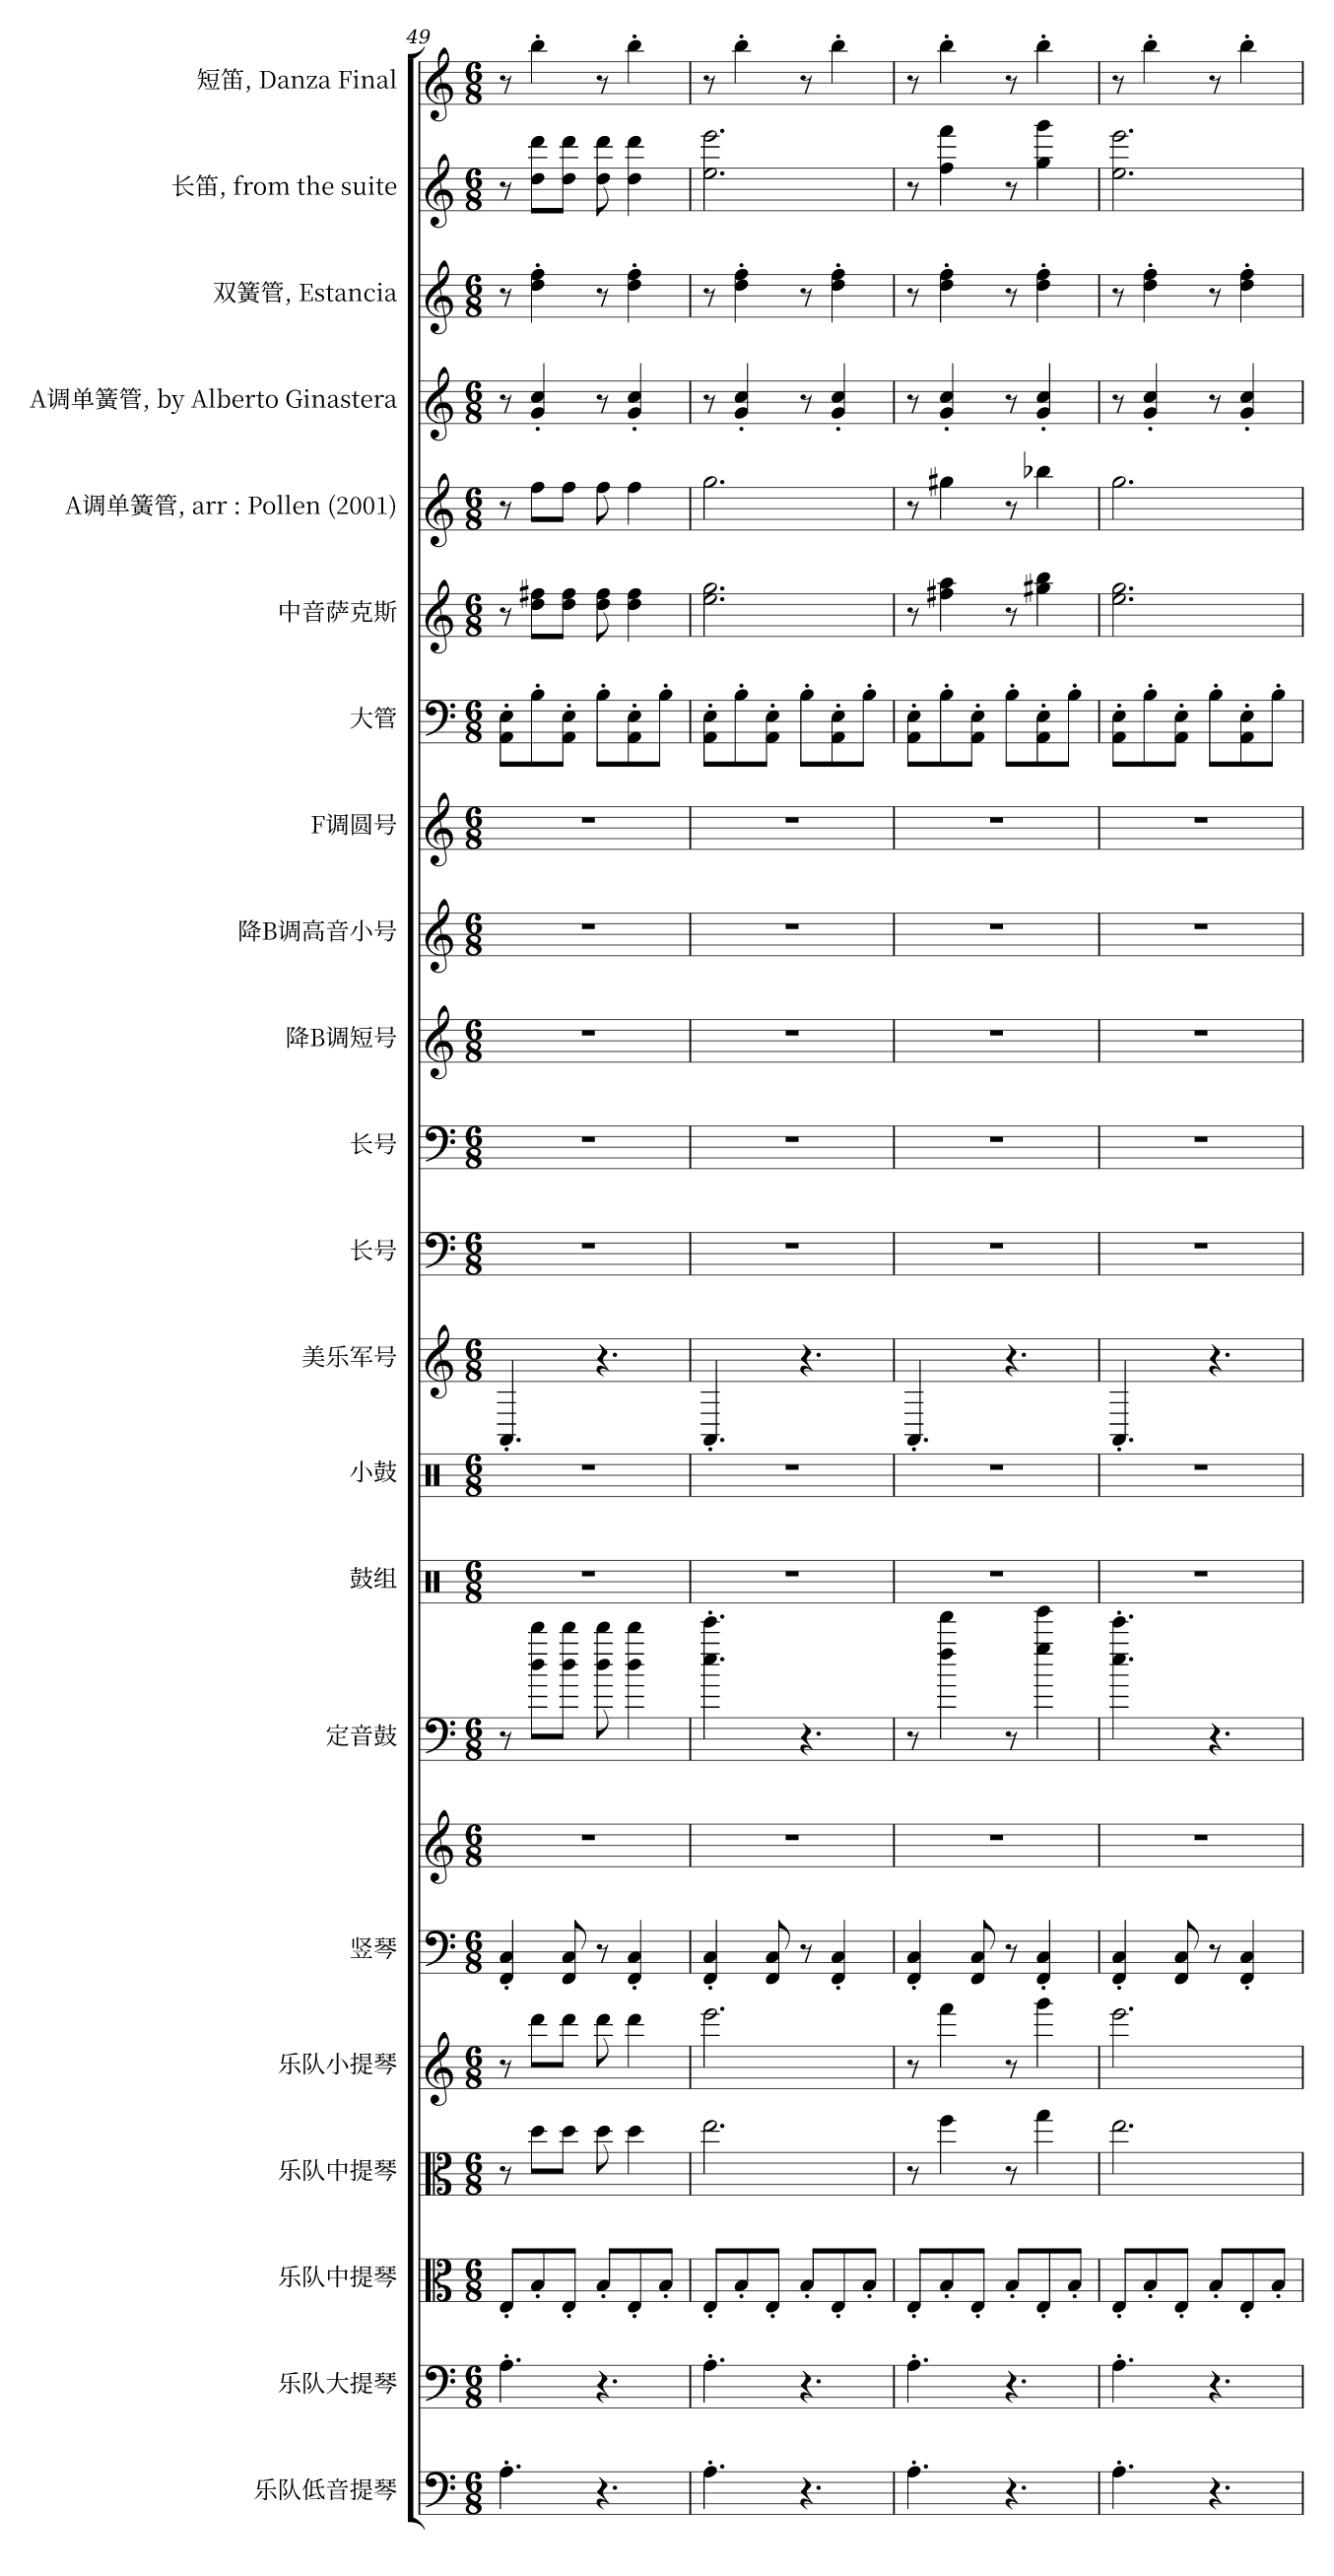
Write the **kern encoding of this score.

**kern	**kern	**kern	**kern	**kern	**kern	**kern	**kern	**kern	**kern	**kern	**kern	**kern	**kern	**kern	**kern	**kern	**kern	**kern	**kern	**kern	**kern	**kern
*part22	*part21	*part20	*part19	*part18	*part17	*part17	*part16	*part15	*part14	*part13	*part12	*part11	*part10	*part9	*part8	*part7	*part6	*part5	*part4	*part3	*part2	*part1
*staff23	*staff22	*staff21	*staff20	*staff19	*staff18	*staff17	*staff16	*staff15	*staff14	*staff13	*staff12	*staff11	*staff10	*staff9	*staff8	*staff7	*staff6	*staff5	*staff4	*staff3	*staff2	*staff1
*I"乐队低音提琴	*I"乐队大提琴	*I"乐队中提琴	*I"乐队中提琴	*I"乐队小提琴	*I"竖琴	*	*I"定音鼓	*I"鼓组	*I"小鼓	*I"美乐军号	*I"长号	*I"长号	*I"降B调短号	*I"降B调高音小号	*I"F调圆号	*I"大管	*I"中音萨克斯	*I"A调单簧管, arr : Pollen (2001)	*I"A调单簧管, by Alberto Ginastera	*I"双簧管, Estancia	*I"长笛, from the suite	*I"短笛, Danza Final
!!LO:PB:g=z
*clefF4	*clefF4	*clefC3	*clefC3	*clefG2	*clefF4	*clefG2	*clefF4	*clefX	*clefX	*clefG2	*clefF4	*clefF4	*clefG2	*clefG2	*clefG2	*clefF4	*clefG2	*clefG2	*clefG2	*clefG2	*clefG2	*clefG2
*ITrd7c12	*	*	*	*	*	*	*	*	*	*	*	*	*ITrd1c2	*ITrd-6c-10	*ITrd4c7	*	*ITrd5c9	*ITrd2c3	*ITrd2c3	*	*	*ITrd-7c-12
*k[]	*k[]	*k[]	*k[]	*k[]	*k[]	*k[]	*k[]	*k[]	*k[]	*k[]	*k[]	*k[]	*k[b-e-]	*k[b-e-]	*k[b-]	*k[]	*k[b-e-a-]	*k[f#c#g#]	*k[f#c#g#]	*k[]	*k[]	*k[]
*M6/8	*M6/8	*M6/8	*M6/8	*M6/8	*M6/8	*M6/8	*M6/8	*M6/8	*M6/8	*M6/8	*M6/8	*M6/8	*M6/8	*M6/8	*M6/8	*M6/8	*M6/8	*M6/8	*M6/8	*M6/8	*M6/8	*M6/8
=49	=49	=49	=49	=49	=49	=49	=49	=49	=49	=49	=49	=49	=49	=49	=49	=49	=49	=49	=49	=49	=49	=49
4.AA'\	4.A'\	8E'/L	8r	8r	4FF/' 4C/'	2.r	8r	2.r	2.r	4.AA'/	2.r	2.r	2.r	2.r	2.r	8AA\' 8E\'L	8r	8r	8r	8r	8r	8r
.	.	8B'/	8dd\L	8ddd\L	.	.	8dd\ 8ddd\L	.	.	.	.	.	.	.	.	8B'\	8f\ 8an\L	8dd\L	4e/' 4a/'	4dd\' 4ff\'	8dd\ 8ddd\L	4bbb'\
.	.	8E'/J	8dd\J	8ddd\J	8FF/ 8C/	.	8dd\ 8ddd\J	.	.	.	.	.	.	.	.	8AA\' 8E\'J	8f\ 8a\J	8dd\J	.	.	8dd\ 8ddd\J	.
4.r	4.r	8B'/L	8dd\	8ddd\	8r	.	8dd\ 8ddd\	.	.	4.r	.	.	.	.	.	8B'\L	8f\ 8a\	8dd\	8r	8r	8dd\ 8ddd\	8r
.	.	8E'/	4dd\	4ddd\	4FF/' 4C/'	.	4dd\ 4ddd\	.	.	.	.	.	.	.	.	8AA\' 8E\'	4f\ 4a\	4dd\	4e/' 4a/'	4dd\' 4ff\'	4dd\ 4ddd\	4bbb'\
.	.	8B'/J	.	.	.	.	.	.	.	.	.	.	.	.	.	8B'\J	.	.	.	.	.	.
=50	=50	=50	=50	=50	=50	=50	=50	=50	=50	=50	=50	=50	=50	=50	=50	=50	=50	=50	=50	=50	=50	=50
4.AA'\	4.A'\	8E'/L	2.ee\	2.eee\	4FF/' 4C/'	2.r	4.ee\' 4.eee\'	2.r	2.r	4.AA'/	2.r	2.r	2.r	2.r	2.r	8AA\' 8E\'L	2.g\ 2.b-\	2.ee\	8r	8r	2.ee\ 2.eee\	8r
.	.	8B'/	.	.	.	.	.	.	.	.	.	.	.	.	.	8B'\	.	.	4e/' 4a/'	4dd\' 4ff\'	.	4bbb'\
.	.	8E'/J	.	.	8FF/ 8C/	.	.	.	.	.	.	.	.	.	.	8AA\' 8E\'J	.	.	.	.	.	.
4.r	4.r	8B'/L	.	.	8r	.	4.r	.	.	4.r	.	.	.	.	.	8B'\L	.	.	8r	8r	.	8r
.	.	8E'/	.	.	4FF/' 4C/'	.	.	.	.	.	.	.	.	.	.	8AA\' 8E\'	.	.	4e/' 4a/'	4dd\' 4ff\'	.	4bbb'\
.	.	8B'/J	.	.	.	.	.	.	.	.	.	.	.	.	.	8B'\J	.	.	.	.	.	.
=51	=51	=51	=51	=51	=51	=51	=51	=51	=51	=51	=51	=51	=51	=51	=51	=51	=51	=51	=51	=51	=51	=51
4.AA'\	4.A'\	8E'/L	8r	8r	4FF/' 4C/'	2.r	8r	2.r	2.r	4.AA'/	2.r	2.r	2.r	2.r	2.r	8AA\' 8E\'L	8r	8r	8r	8r	8r	8r
.	.	8B'/	4ff\	4fff\	.	.	4ff\ 4fff\	.	.	.	.	.	.	.	.	8B'\	4an\ 4cc\	4ee#X\	4e/' 4a/'	4dd\' 4ff\'	4ff\ 4fff\	4bbb'\
.	.	8E'/J	.	.	8FF/ 8C/	.	.	.	.	.	.	.	.	.	.	8AA\' 8E\'J	.	.	.	.	.	.
4.r	4.r	8B'/L	8r	8r	8r	.	8r	.	.	4.r	.	.	.	.	.	8B'\L	8r	8r	8r	8r	8r	8r
.	.	8E'/	4gg\	4ggg\	4FF/' 4C/'	.	4gg\ 4ggg\	.	.	.	.	.	.	.	.	8AA\' 8E\'	4bn\ 4dd\	4ggn\	4e/' 4a/'	4dd\' 4ff\'	4gg\ 4ggg\	4bbb'\
.	.	8B'/J	.	.	.	.	.	.	.	.	.	.	.	.	.	8B'\J	.	.	.	.	.	.
=52	=52	=52	=52	=52	=52	=52	=52	=52	=52	=52	=52	=52	=52	=52	=52	=52	=52	=52	=52	=52	=52	=52
4.AA'\	4.A'\	8E'/L	2.ee\	2.eee\	4FF/' 4C/'	2.r	4.ee\' 4.eee\'	2.r	2.r	4.AA'/	2.r	2.r	2.r	2.r	2.r	8AA\' 8E\'L	2.g\ 2.b-\	2.ee\	8r	8r	2.ee\ 2.eee\	8r
.	.	8B'/	.	.	.	.	.	.	.	.	.	.	.	.	.	8B'\	.	.	4e/' 4a/'	4dd\' 4ff\'	.	4bbb'\
.	.	8E'/J	.	.	8FF/ 8C/	.	.	.	.	.	.	.	.	.	.	8AA\' 8E\'J	.	.	.	.	.	.
4.r	4.r	8B'/L	.	.	8r	.	4.r	.	.	4.r	.	.	.	.	.	8B'\L	.	.	8r	8r	.	8r
.	.	8E'/	.	.	4FF/' 4C/'	.	.	.	.	.	.	.	.	.	.	8AA\' 8E\'	.	.	4e/' 4a/'	4dd\' 4ff\'	.	4bbb'\
.	.	8B'/J	.	.	.	.	.	.	.	.	.	.	.	.	.	8B'\J	.	.	.	.	.	.
=	=	=	=	=	=	=	=	=	=	=	=	=	=	=	=	=	=	=	=	=	=	=
*-	*-	*-	*-	*-	*-	*-	*-	*-	*-	*-	*-	*-	*-	*-	*-	*-	*-	*-	*-	*-	*-	*-
